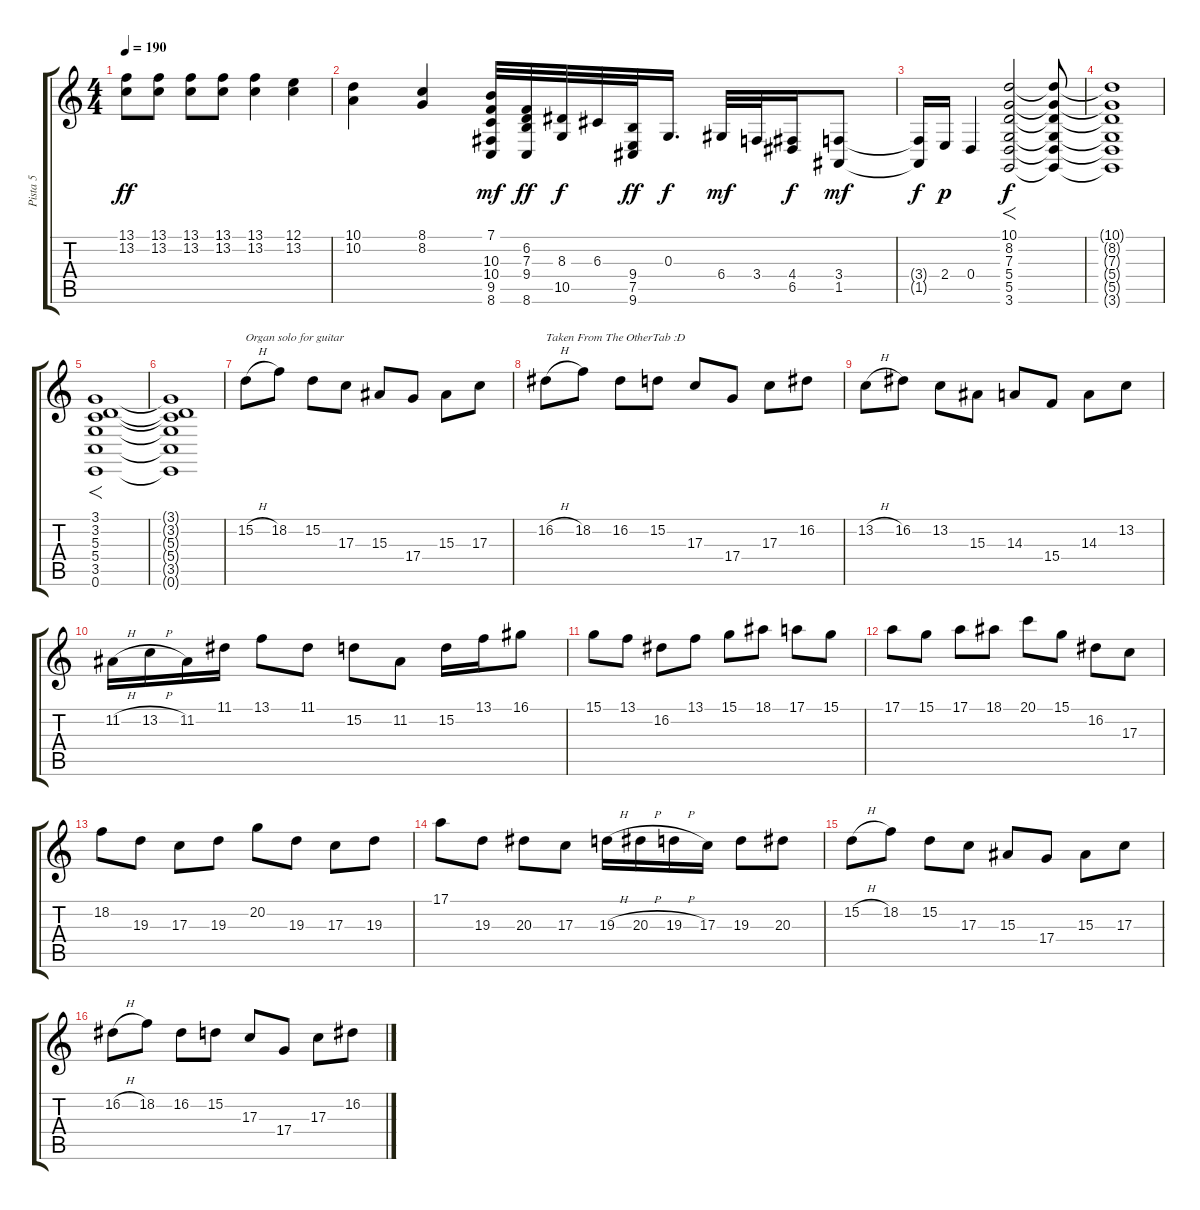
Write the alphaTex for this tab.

\track ("Pista 5" "Pista 5") {instrument rockorgan}
\staff {score tabs}
\tuning (E4 B3 G3 D3 A2 E2) {hide}
\ts (4 4)
\tempo 190
\clef g2
\ks c
(13.1 13.2).8{dy ff} (13.1 13.2).8 (13.1 13.2).8 (13.1 13.2).8 (13.1 13.2).4 (12.1 13.2).4 |
(10.1 10.2).4 (8.1 8.2).4 (7.1 10.3 10.4 9.5 8.6).32{dy mf} (6.2 7.3 9.4 8.6).32{dy ff} (8.3 10.5).32{dy f} 6.3.32 (9.4 7.5 9.6).32{dy ff} 0.3.16{d dy f} 6.4.32{dy mf} 3.4.32 (4.4 6.5).16{dy f} (3.4 1.5).8{dy mf} |
(3.4{t} 1.5{t}).16{dy f} 2.4.16{dy p} 0.4.4 (10.1 8.2 7.3 5.4 5.5 3.6).2{f dy f} (10.1{t} 8.2{t} 7.3{t} 5.4{t} 5.5{t} 3.6{t}).8 |
(10.1{t} 8.2{t} 7.3{t} 5.4{t} 5.5{t} 3.6{t}).1 |
(3.1 3.2 5.3 5.4 3.5 0.6).1{f} |
(3.1{t} 3.2{t} 5.3{t} 5.4{t} 3.5{t} 0.6{t}).1 |
15.2{h}.8{txt "Organ solo for guitar" instrument drawbarorgan} 18.2.8 15.2.8 17.3.8 15.3.8 17.4.8 15.3.8 17.3.8 |
16.2{h}.8{txt "Taken From The OtherTab :D"} 18.2.8 16.2.8 15.2.8 17.3.8 17.4.8 17.3.8 16.2.8 |
13.2{h}.8 16.2.8 13.2.8 15.3.8 14.3.8 15.4.8 14.3.8 13.2.8 |
11.2{h}.16 13.2{h}.16 11.2.16 11.1.16 13.1.8 11.1.8 15.2.8 11.2.8 15.2.16 13.1.16 16.1.8 |
15.1.8 13.1.8 16.2.8 13.1.8 15.1.8 18.1.8 17.1.8 15.1.8 |
17.1.8 15.1.8 17.1.8 18.1.8 20.1.8 15.1.8 16.2.8 17.3.8 |
18.2.8 19.3.8 17.3.8 19.3.8 20.2.8 19.3.8 17.3.8 19.3.8 |
17.1.8 19.3.8 20.3.8 17.3.8 19.3{h}.16 20.3{h}.16 19.3{h}.16 17.3.16 19.3.8 20.3.8 |
15.2{h}.8 18.2.8 15.2.8 17.3.8 15.3.8 17.4.8 15.3.8 17.3.8 |
16.2{h}.8 18.2.8 16.2.8 15.2.8 17.3.8 17.4.8 17.3.8 16.2.8
